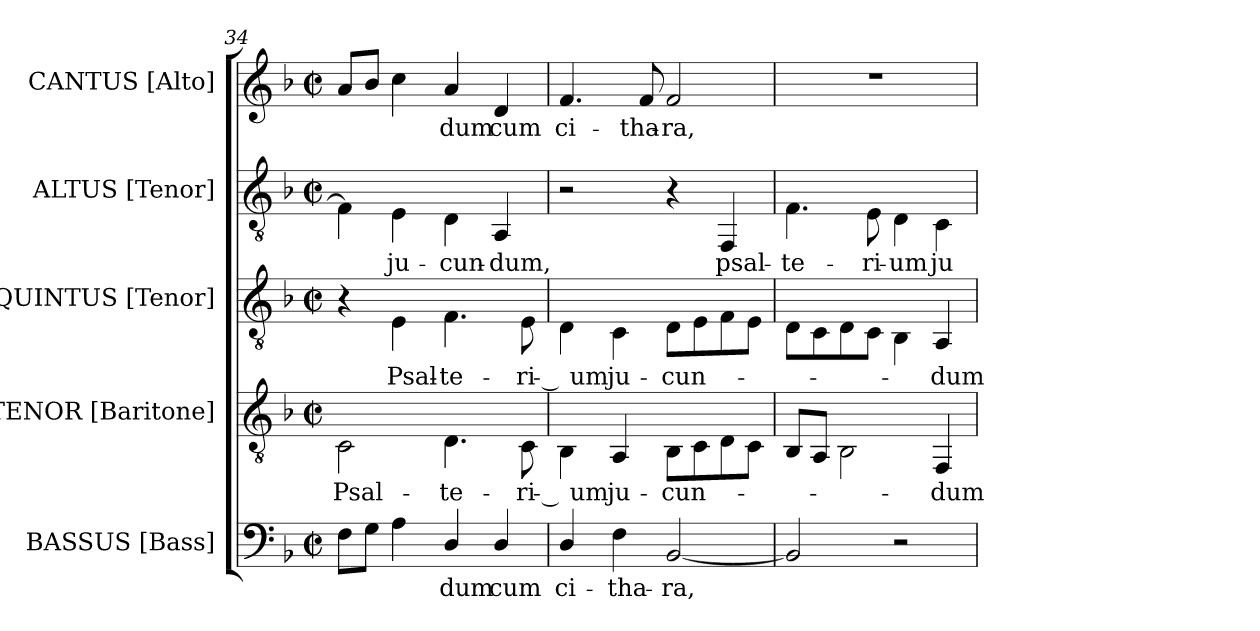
**kern	**text	**kern	**text	**kern	**text	**kern	**text	**kern	**text
*part5	*part5	*part4	*part4	*part3	*part3	*part2	*part2	*part1	*part1
*staff5	*staff5	*staff4	*staff4	*staff3	*staff3	*staff2	*staff2	*staff1	*staff1
*I"BASSUS [Bass]	*	*I"TENOR [Baritone]	*	*I"QUINTUS [Tenor]	*	*I"ALTUS [Tenor]	*	*I"CANTUS [Alto]	*
*I'B.	*	*I'Bar.	*	*I'T.	*	*I'T.	*	*I'A.	*
*clefF4	*	*clefGv2	*	*clefGv2	*	*clefGv2	*	*clefG2	*
*k[b-]	*	*k[b-]	*	*k[b-]	*	*k[b-]	*	*k[b-]	*
*F:	*	*F:	*	*F:	*	*F:	*	*F:	*
*M2/2	*	*M2/2	*	*M2/2	*	*M2/2	*	*M2/2	*
*met(c|)	*	*met(c|)	*	*met(c|)	*	*met(c|)	*	*met(c|)	*
=34	=34	=34	=34	=34	=34	=34	=34	=34	=34
!	!	!	!LO:LY:b:color=#000000	!	!	!	!	!	!
8Fi\L	.	2Ci\	Psal-	4r	.	4Fi\]	.	8ai/L	.
8Gi\J	.	.	.	.	.	.	.	8b-i/J	.
!	!	!	!	!	!LO:LY:b:color=#000000	!	!	!	!
!	!	!	!	!	!	!	!LO:LY:b:color=#000000	!	!
4Ai\	.	.	.	4Ei\	Psal-	4Ei\	ju-	4cci\	.
!	!LO:LY:b:color=#000000	!	!	!	!	!	!	!	!
!	!	!	!LO:LY:b:color=#000000	!	!	!	!	!	!
!	!	!	!	!	!LO:LY:b:color=#000000	!	!	!	!
!	!	!	!	!	!	!	!LO:LY:b:color=#000000	!	!
!	!	!	!	!	!	!	!	!	!LO:LY:b:color=#000000
4Di/	-dum	4.Di\	-te-	4.Fi\	-te-	4Di\	-cun-	4ai/	-dum
!	!LO:LY:b:color=#000000	!	!	!	!	!	!	!	!
!	!	!	!	!	!	!	!LO:LY:b:color=#000000	!	!
!	!	!	!	!	!	!	!	!	!LO:LY:b:color=#000000
4Di/	cum	.	.	.	.	4AAi/	-dum,	4di/	cum
!	!	!	!LO:LY:b:color=#000000	!	!	!	!	!	!
!	!	!	!	!	!LO:LY:b:color=#000000	!	!	!	!
.	.	8Ci\	-ri-	8Ei\	-ri-	.	.	.	.
!!LO:LB:g=z
=35	=35	=35	=35	=35	=35	=35	=35	=35	=35
!	!LO:LY:b:color=#000000	!	!	!	!	!	!	!	!
!	!	!	!LO:LY:b:color=#000000	!	!	!	!	!	!
!	!	!	!	!	!LO:LY:b:color=#000000	!	!	!	!
!	!	!	!	!	!	!	!	!	!LO:LY:b:color=#000000
4Di/	ci-	4BB-i\	-­ um	4Di\	-­ um	2r	.	4.fi/	ci-
!	!LO:LY:b:color=#000000	!	!	!	!	!	!	!	!
!	!	!	!LO:LY:b:color=#000000	!	!	!	!	!	!
!	!	!	!	!	!LO:LY:b:color=#000000	!	!	!	!
4Fi\	-tha-	4AAi/	ju-	4Ci\	ju-	.	.	.	.
!	!	!	!	!	!	!	!	!	!LO:LY:b:color=#000000
.	.	.	.	.	.	.	.	8fi/	-tha-
!	!LO:LY:b:color=#000000	!	!	!	!	!	!	!	!
!	!	!	!LO:LY:b:color=#000000	!	!	!	!	!	!
!	!	!	!	!	!LO:LY:b:color=#000000	!	!	!	!
!	!	!	!	!	!	!	!	!	!LO:LY:b:color=#000000
[2BB-i/	-ra,	8BB-i\L	-cun-	8Di\L	-cun-	4r	.	2fi/	-ra,
.	.	8Ci\	.	8Ei\	.	.	.	.	.
!	!	!	!	!	!	!	!LO:LY:b:color=#000000	!	!
.	.	8Di\	.	8Fi\	.	4FFi/	psal-	.	.
.	.	8Ci\J	.	8Ei\J	.	.	.	.	.
=36	=36	=36	=36	=36	=36	=36	=36	=36	=36
!	!	!	!	!	!	!	!LO:LY:b:color=#000000	!	!
2BB-i/]	.	8BB-i/L	.	8Di\L	.	4.Fi\	-te-	1r	.
.	.	8AAi/J	.	8Ci\	.	.	.	.	.
.	.	2BB-i\	.	8Di\	.	.	.	.	.
!	!	!	!	!	!	!	!LO:LY:b:color=#000000	!	!
.	.	.	.	8Ci\J	.	8Ei\	-ri-	.	.
!	!	!	!	!	!	!	!LO:LY:b:color=#000000	!	!
2r	.	.	.	4BB-i\	.	4Di\	-um	.	.
!	!	!	!LO:LY:b:color=#000000	!	!	!	!	!	!
!	!	!	!	!	!LO:LY:b:color=#000000	!	!	!	!
!	!	!	!	!	!	!	!LO:LY:b:color=#000000	!	!
.	.	4FFi/	-dum	4AAi/	-dum	4Ci\	ju-	.	.
=	=	=	=	=	=	=	=	=	=
*-	*-	*-	*-	*-	*-	*-	*-	*-	*-
